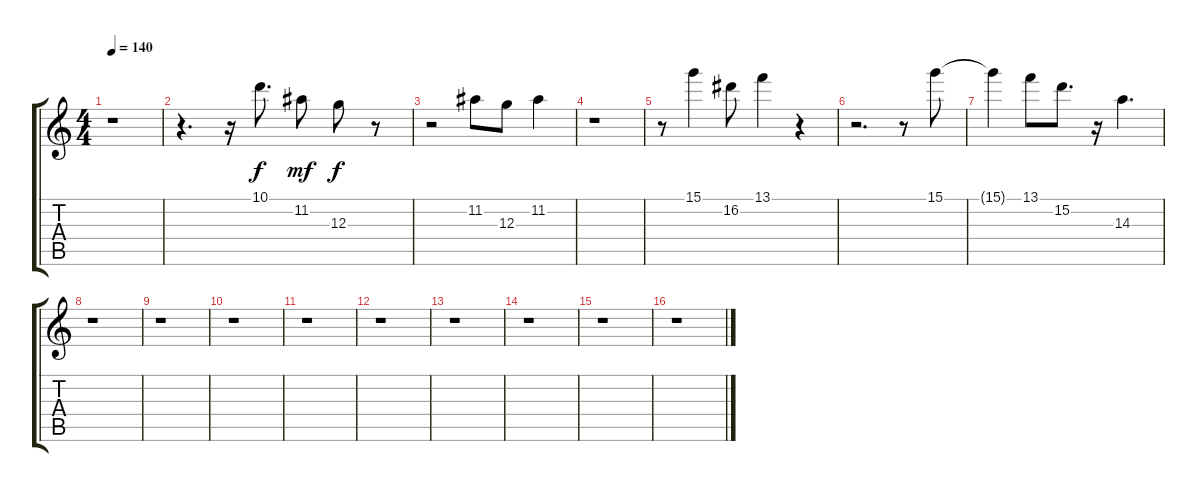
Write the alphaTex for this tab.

\track "" {instrument acousticguitarsteel}
\staff {score tabs}
\tuning (E4 B3 G3 D3 A2 E2) {hide}
\ts (4 4)
\tempo 140
\clef g2
\ks c
r.1{dy f} |
r.4{d} r.16 10.1.8{d} 11.2.8{dy mf} 12.3.8{dy f} r.8 |
r.2 11.2.8 12.3.8 11.2.4 |
r.1 |
r.8 15.1.4 16.2.8 13.1.4 r.4 |
r.2{d} r.8 15.1.8 |
15.1{t}.4 13.1.8 15.2.8{d} r.16 14.3.4{d} |
r.1 |
r.1 |
r.1 |
r.1 |
r.1 |
r.1 |
r.1 |
r.1 |
r.1
